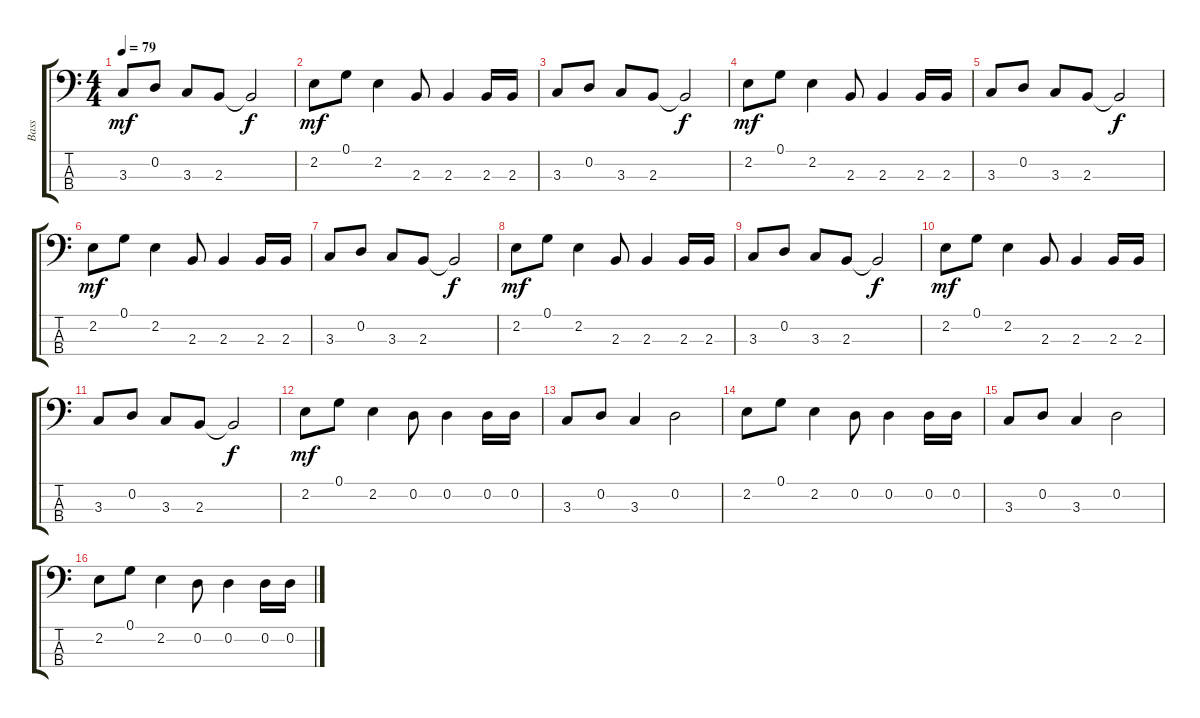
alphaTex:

\track ("Bass" "Bass") {instrument acousticbass}
\staff {score tabs}
\tuning (G2 D2 A1 E1) {hide}
\ts (4 4)
\tempo 79
\clef f4
\ks c
3.3.8{dy mf} 0.2.8 3.3.8 2.3.8 2.3{t}.2{dy f} |
2.2.8{dy mf} 0.1.8 2.2.4 2.3.8 2.3.4 2.3.16 2.3.16 |
3.3.8 0.2.8 3.3.8 2.3.8 2.3{t}.2{dy f} |
2.2.8{dy mf} 0.1.8 2.2.4 2.3.8 2.3.4 2.3.16 2.3.16 |
3.3.8 0.2.8 3.3.8 2.3.8 2.3{t}.2{dy f} |
2.2.8{dy mf} 0.1.8 2.2.4 2.3.8 2.3.4 2.3.16 2.3.16 |
3.3.8 0.2.8 3.3.8 2.3.8 2.3{t}.2{dy f} |
2.2.8{dy mf} 0.1.8 2.2.4 2.3.8 2.3.4 2.3.16 2.3.16 |
3.3.8 0.2.8 3.3.8 2.3.8 2.3{t}.2{dy f} |
2.2.8{dy mf} 0.1.8 2.2.4 2.3.8 2.3.4 2.3.16 2.3.16 |
3.3.8 0.2.8 3.3.8 2.3.8 2.3{t}.2{dy f} |
2.2.8{dy mf} 0.1.8 2.2.4 0.2.8 0.2.4 0.2.16 0.2.16 |
3.3.8 0.2.8 3.3.4 0.2.2 |
2.2.8 0.1.8 2.2.4 0.2.8 0.2.4 0.2.16 0.2.16 |
3.3.8 0.2.8 3.3.4 0.2.2 |
2.2.8 0.1.8 2.2.4 0.2.8 0.2.4 0.2.16 0.2.16
